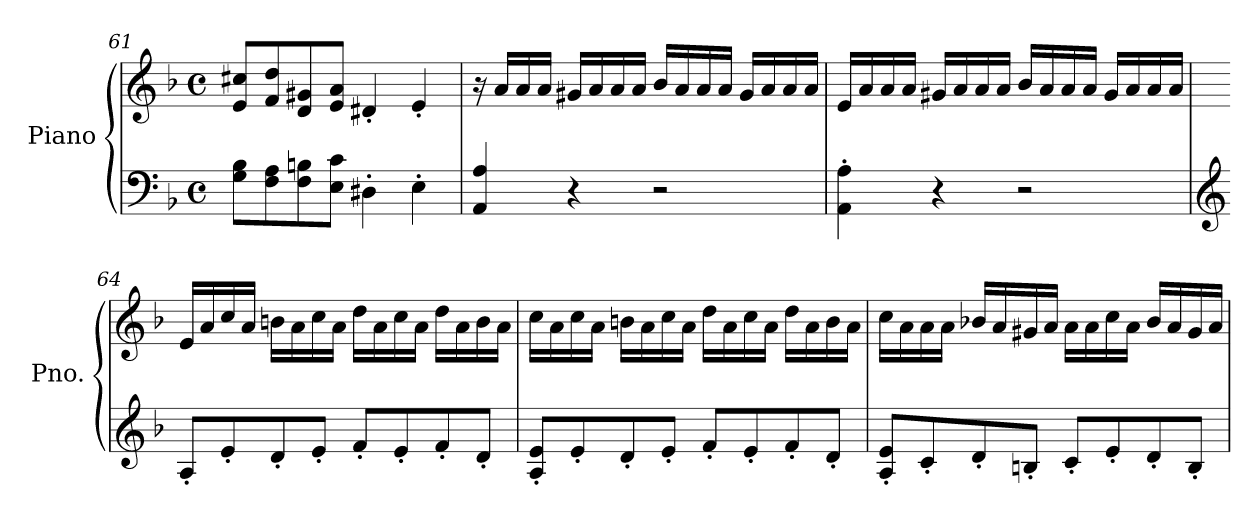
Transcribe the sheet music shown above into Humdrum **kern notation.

**kern	**kern
*part1	*part1
*staff2	*staff1
*I"Piano	*
*I'Pno.	*
*clefF4	*clefG2
*k[b-]	*k[b-]
*M4/4	*M4/4
*met(c)	*met(c)
=61	=61
8G\ 8B-\L	8e/ 8cc#X/L
8F\ 8A\	8f/ 8dd/
8F\ 8Bn\	8d/ 8g#X/
8E\ 8c\J	8e/ 8a/J
4D#X'\	4d#X'/
4E'\	4e'/
=62	=62
4AA/ 4A/	16r
.	16a/LL
.	16a/
.	16a/JJ
4r	16g#X/LL
.	16a/
.	16a/
.	16a/JJ
2r	16b-/LL
.	16a/
.	16a/
.	16a/JJ
.	16g#/LL
.	16a/
.	16a/
.	16a/JJ
=63	=63
4AA\' 4A\'	16e/LL
.	16a/
.	16a/
.	16a/JJ
4r	16g#X/LL
.	16a/
.	16a/
.	16a/JJ
2r	16b-/LL
.	16a/
.	16a/
.	16a/JJ
.	16g#/LL
.	16a/
.	16a/
.	16a/JJ
=64	=64
*clefG2	*
8A'/L	16e/LL
.	16a/
8e'/	16cc/
.	16a/JJ
8d'/	16bn\LL
.	16a\
8e'/J	16cc\
.	16a\JJ
8f'/L	16dd\LL
.	16a\
8e'/	16cc\
.	16a\JJ
8f'/	16dd\LL
.	16a\
8d'/J	16b\
.	16a\JJ
=65	=65
8A/' 8e/'L	16cc\LL
.	16a\
8e'/	16cc\
.	16a\JJ
8d'/	16bn\LL
.	16a\
8e'/J	16cc\
.	16a\JJ
8f'/L	16dd\LL
.	16a\
8e'/	16cc\
.	16a\JJ
8f'/	16dd\LL
.	16a\
8d'/J	16b\
.	16a\JJ
=66	=66
8A/' 8e/'L	16cc\LL
.	16a\
8c'/	16a\
.	16a\JJ
8d'/	16b-X/LL
.	16a/
8Bn'/J	16g#X/
.	16a/JJ
8c'/L	16a\LL
.	16a\
8e'/	16cc\
.	16a\JJ
8d'/	16b-/LL
.	16a/
8B'/J	16g#/
.	16a/JJ
=	=
*-	*-
